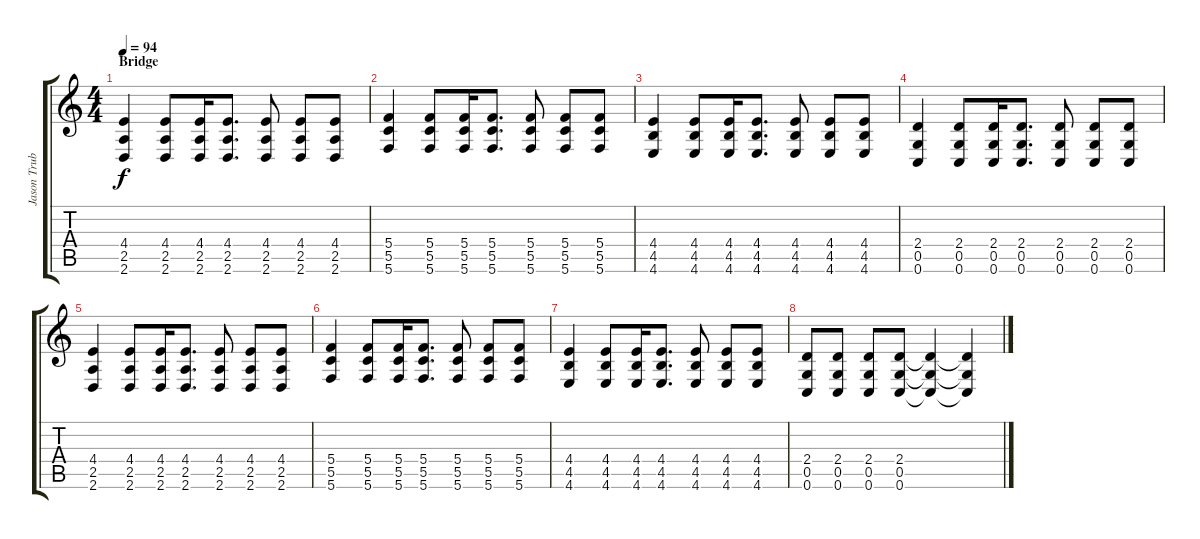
\track ("Jason Truby" "Jason Trub") {instrument electricguitarclean}
\staff {score tabs}
\tuning (D4 A3 F3 C3 G2 C2) {hide}
\ts (4 4)
\section ("" "Bridge")
\tempo 94
\clef g2
\ks c
(4.4 2.5 2.6).4{dy f} (4.4 2.5 2.6).8 (4.4 2.5 2.6).16 (4.4 2.5 2.6).8{d} (4.4 2.5 2.6).8 (4.4 2.5 2.6).8 (4.4 2.5 2.6).8 |
(5.4 5.5 5.6).4 (5.4 5.5 5.6).8 (5.4 5.5 5.6).16 (5.4 5.5 5.6).8{d} (5.4 5.5 5.6).8 (5.4 5.5 5.6).8 (5.4 5.5 5.6).8 |
(4.4 4.5 4.6).4 (4.4 4.5 4.6).8 (4.4 4.5 4.6).16 (4.4 4.5 4.6).8{d} (4.4 4.5 4.6).8 (4.4 4.5 4.6).8 (4.4 4.5 4.6).8 |
(2.4 0.5 0.6).4 (2.4 0.5 0.6).8 (2.4 0.5 0.6).16 (2.4 0.5 0.6).8{d} (2.4 0.5 0.6).8 (2.4 0.5 0.6).8 (2.4 0.5 0.6).8 |
(4.4 2.5 2.6).4 (4.4 2.5 2.6).8 (4.4 2.5 2.6).16 (4.4 2.5 2.6).8{d} (4.4 2.5 2.6).8 (4.4 2.5 2.6).8 (4.4 2.5 2.6).8 |
(5.4 5.5 5.6).4 (5.4 5.5 5.6).8 (5.4 5.5 5.6).16 (5.4 5.5 5.6).8{d} (5.4 5.5 5.6).8 (5.4 5.5 5.6).8 (5.4 5.5 5.6).8 |
(4.4 4.5 4.6).4 (4.4 4.5 4.6).8 (4.4 4.5 4.6).16 (4.4 4.5 4.6).8{d} (4.4 4.5 4.6).8 (4.4 4.5 4.6).8 (4.4 4.5 4.6).8 |
(2.4 0.5 0.6).8 (2.4 0.5 0.6).8 (2.4 0.5 0.6).8 (2.4 0.5 0.6).8 (2.4{t} 0.5{t} 0.6{t}).4 (2.4{t} 0.5{t} 0.6{t}).4
